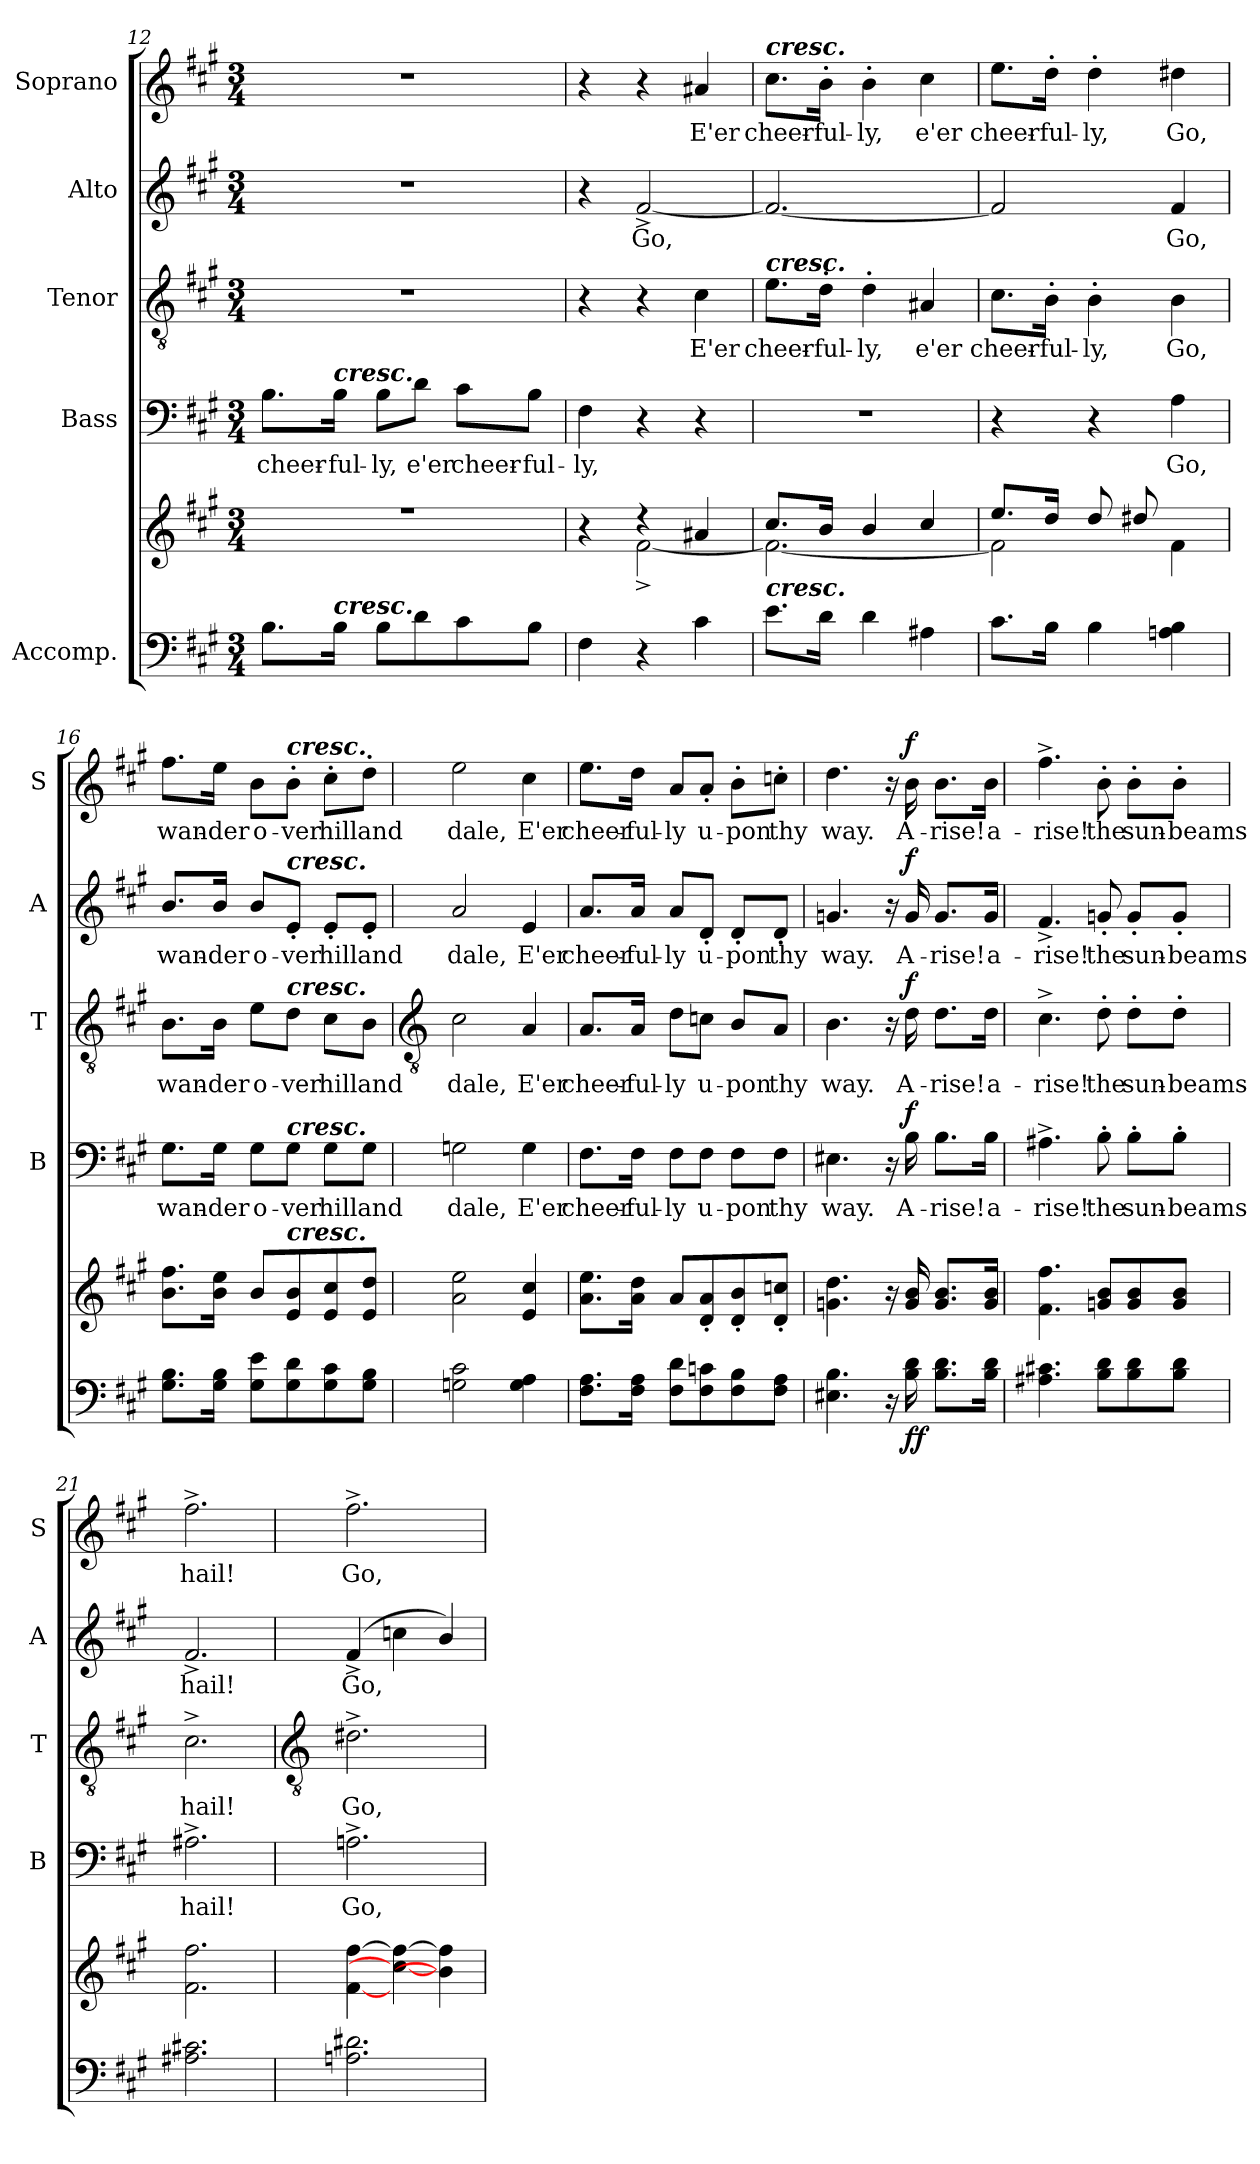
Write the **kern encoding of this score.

**kern	**kern	**dynam	**kern	**text	**dynam	**kern	**text	**dynam	**kern	**text	**dynam	**kern	**text	**dynam
*part5	*part5	*part5	*part4	*part4	*part4	*part3	*part3	*part3	*part2	*part2	*part2	*part1	*part1	*part1
*staff6	*staff5	*staff5/6	*staff4	*staff4	*staff4	*staff3	*staff3	*staff3	*staff2	*staff2	*staff2	*staff1	*staff1	*staff1
*I"Accomp.	*	*	*I"Bass	*	*	*I"Tenor	*	*	*I"Alto	*	*	*I"Soprano	*	*
*	*	*	*I'B	*	*	*I'T	*	*	*I'A	*	*	*I'S	*	*
!!LO:LB:g=z
*clefF4	*clefG2	*	*clefF4	*	*	*clefGv2	*	*	*clefG2	*	*	*clefG2	*	*
*k[f#c#g#]	*k[f#c#g#]	*	*k[f#c#g#]	*	*	*k[f#c#g#]	*	*	*k[f#c#g#]	*	*	*k[f#c#g#]	*	*
*A:	*A:	*	*A:	*	*	*A:	*	*	*A:	*	*	*A:	*	*
*M3/4	*M3/4	*	*M3/4	*	*	*M3/4	*	*	*M3/4	*	*	*M3/4	*	*
=12	=12	=12	=12	=12	=12	=12	=12	=12	=12	=12	=12	=12	=12	=12
*	*^	*	*	*	*	*	*	*	*	*	*	*	*	*
!	!LO:N:vis=1	!LO:N:vis=1	!	!	!LO:LY:b	!	!LO:N:vis=1	!	!	!LO:N:vis=1	!	!	!LO:N:vis=1	!	!
8.BL	2.r	2.ryy	.	8.B\L	cheer-	.	2.r	.	.	2.r	.	.	2.r	.	.
!	!	!	!	!LO:TX:a:Bi:t=cresc.	!	!	!	!	!	!	!	!	!	!	!
!LO:TX:a:Bi:t=cresc.	!	!	!	!	!	!	!	!	!	!	!	!	!	!	!
!	!	!	!	!	!LO:LY:b	!	!	!	!	!	!	!	!	!	!
16BJ	.	.	.	16B\Jk	-ful-	.	.	.	.	.	.	.	.	.	.
!	!	!	!	!	!LO:LY:b	!	!	!	!	!	!	!	!	!	!
8BL	.	.	.	8B\L	-ly,	.	.	.	.	.	.	.	.	.	.
!	!	!	!	!	!LO:LY:b	!	!	!	!	!	!	!	!	!	!
8d	.	.	.	8d\J	e'er	.	.	.	.	.	.	.	.	.	.
!	!	!	!	!	!LO:LY:b	!	!	!	!	!	!	!	!	!	!
8c#	.	.	.	8c#\L	cheer-	.	.	.	.	.	.	.	.	.	.
!	!	!	!	!	!LO:LY:b	!	!	!	!	!	!	!	!	!	!
8BJ	.	.	.	8B\J	-ful-	.	.	.	.	.	.	.	.	.	.
=13	=13	=13	=13	=13	=13	=13	=13	=13	=13	=13	=13	=13	=13	=13	=13
!	!	!	!	!	!LO:LY:b	!	!	!	!	!	!	!	!	!	!
4F#	4r	4ryy	.	4F#	-ly,	.	4r	.	.	4r	.	.	4r	.	.
!	!	!	!	!	!	!	!	!	!	!	!LO:LY:b	!	!	!	!
4r	4r	[2f#^\	.	4r	.	.	4r	.	.	[2f#^	Go,	.	4r	.	.
!	!	!	!	!	!	!	!	!LO:LY:b	!	!	!	!	!	!LO:LY:b	!
4c#	4a#X/	.	.	4r	.	.	4c#	E'er	.	.	.	.	4a#X	E'er	.
=14	=14	=14	=14	=14	=14	=14	=14	=14	=14	=14	=14	=14	=14	=14	=14
!	!	!	!	!	!	!	!	!	!	!	!	!	!LO:TX:a:Bi:t=cresc.	!	!
!	!	!	!	!	!	!	!LO:TX:a:Bi:t=cresc.	!	!	!	!	!	!	!	!
!	!LO:TX:b:Bi:t=cresc.	!	!	!	!	!	!	!	!	!	!	!	!	!	!
!	!	!	!	!LO:N:vis=1	!	!	!	!LO:LY:b	!	!	!	!	!	!LO:LY:b	!
8.eL	8.cc#/L	2.f#\_	.	2.r	.	.	8.e\L	cheer-	.	2.f#_	.	.	8.cc#\L	cheer-	.
!	!	!	!	!	!	!	!	!LO:LY:b	!	!	!	!	!	!LO:LY:b	!
16dJ	16b/J	.	.	.	.	.	16d'\Jk	-ful-	.	.	.	.	16b'\Jk	-ful-	.
!	!	!	!	!	!	!	!	!LO:LY:b	!	!	!	!	!	!LO:LY:b	!
4d	4b/	.	.	.	.	.	4d'	-ly,	.	.	.	.	4b'	-ly,	.
!	!	!	!	!	!	!	!	!LO:LY:b	!	!	!	!	!	!LO:LY:b	!
4A#X	4cc#/	.	.	.	.	.	4A#X	e'er	.	.	.	.	4cc#	e'er	.
=15	=15	=15	=15	=15	=15	=15	=15	=15	=15	=15	=15	=15	=15	=15	=15
!	!	!	!	!	!	!	!	!LO:LY:b	!	!	!	!	!	!LO:LY:b	!
8.c#L	8.ee/L	2f#\]	.	4r	.	.	8.c#\L	cheer-	.	2f#]	.	.	8.ee\L	cheer-	.
!	!	!	!	!	!	!	!	!LO:LY:b	!	!	!	!	!	!LO:LY:b	!
16BJ	16dd/J	.	.	.	.	.	16B'\Jk	-ful-	.	.	.	.	16dd'\Jk	-ful-	.
!	!	!	!	!	!	!	!	!LO:LY:b	!	!	!	!	!	!LO:LY:b	!
4B	8dd/	.	.	4r	.	.	4B'	-ly,	.	.	.	.	4dd'	-ly,	.
.	8dd#X/	.	.	.	.	.	.	.	.	.	.	.	.	.	.
!	!	!	!	!	!LO:LY:b	!	!	!LO:LY:b	!	!	!LO:LY:b	!	!	!LO:LY:b	!
4An 4B	4ryy	4f#\	.	4A	Go,	.	4B	Go,	.	4f#	Go,	.	4dd#X	Go,	.
=16	=16	=16	=16	=16	=16	=16	=16	=16	=16	=16	=16	=16	=16	=16	=16
!	!	!	!	!	!LO:LY:b	!	!	!LO:LY:b	!	!	!LO:LY:b	!	!	!LO:LY:b	!
*	*v	*v	*	*	*	*	*	*	*	*	*	*	*	*	*
8.G# 8.BL	8.b\ 8.ff#\L	.	8.G#\L	wan-	.	8.B\L	wan-	.	8.b/L	wan-	.	8.ff#\L	wan-	.
!	!	!	!	!LO:LY:b	!	!	!LO:LY:b	!	!	!LO:LY:b	!	!	!LO:LY:b	!
16G# 16BJ	16b\ 16ee\J	.	16G#\Jk	-der	.	16B\Jk	-der	.	16b/Jk	-der	.	16ee\Jk	-der	.
!	!	!	!	!LO:LY:b	!	!	!LO:LY:b	!	!	!LO:LY:b	!	!	!LO:LY:b	!
8G# 8eL	8b/L	.	8G#\L	o-	.	8e\L	o-	.	8b/L	o-	.	8b\L	o-	.
!	!	!	!	!	!	!	!	!	!	!	!	!LO:TX:a:Bi:t=cresc.	!	!
!	!	!	!	!	!	!	!	!	!LO:TX:a:Bi:t=cresc.	!	!	!	!	!
!	!	!	!	!	!	!LO:TX:a:Bi:t=cresc.	!	!	!	!	!	!	!	!
!	!	!	!LO:TX:a:Bi:t=cresc.	!	!	!	!	!	!	!	!	!	!	!
!	!LO:TX:a:Bi:t=cresc.	!	!	!	!	!	!	!	!	!	!	!	!	!
!	!	!	!	!LO:LY:b	!	!	!LO:LY:b	!	!	!LO:LY:b	!	!	!LO:LY:b	!
8G# 8d	8e/ 8b/	.	8G#\J	-ver	.	8d\J	-ver	.	8e'/J	-ver	.	8b'\J	-ver	.
!	!	!	!	!LO:LY:b	!	!	!LO:LY:b	!	!	!LO:LY:b	!	!	!LO:LY:b	!
8G# 8c#	8e/ 8cc#/	.	8G#\L	hill	.	8c#\L	hill	.	8e'/L	hill	.	8cc#'\L	hill	.
!	!	!	!	!LO:LY:b	!	!	!LO:LY:b	!	!	!LO:LY:b	!	!	!LO:LY:b	!
8G# 8BJ	8e/ 8dd/J	.	8G#\J	and	.	8B\J	and	.	8e'/J	and	.	8dd'\J	and	.
!!LO:LB:g=z
=17	=17	=17	=17	=17	=17	=17	=17	=17	=17	=17	=17	=17	=17	=17
*	*	*	*	*	*	*clefGv2	*	*	*	*	*	*	*	*
!	!	!	!	!LO:LY:b	!	!	!LO:LY:b	!	!	!LO:LY:b	!	!	!LO:LY:b	!
2Gn 2c#	2a 2ee	.	2Gn	dale,	.	2c#	dale,	.	2a	dale,	.	2ee	dale,	.
!	!	!	!	!LO:LY:b	!	!	!LO:LY:b	!	!	!LO:LY:b	!	!	!LO:LY:b	!
4G 4A	4e 4cc#	.	4G	E'er	.	4A	E'er	.	4e	E'er	.	4cc#	E'er	.
=18	=18	=18	=18	=18	=18	=18	=18	=18	=18	=18	=18	=18	=18	=18
!	!	!	!	!LO:LY:b	!	!	!LO:LY:b	!	!	!LO:LY:b	!	!	!LO:LY:b	!
8.F# 8.AL	8.a 8.eeL	.	8.F#\L	cheer-	.	8.A/L	cheer-	.	8.a/L	cheer-	.	8.ee\L	cheer-	.
!	!	!	!	!LO:LY:b	!	!	!LO:LY:b	!	!	!LO:LY:b	!	!	!LO:LY:b	!
16F# 16AJ	16a 16ddJ	.	16F#\Jk	-ful-	.	16A/Jk	-ful-	.	16a/Jk	-ful-	.	16dd\Jk	-ful-	.
!	!	!	!	!LO:LY:b	!	!	!LO:LY:b	!	!	!LO:LY:b	!	!	!LO:LY:b	!
8F# 8dL	8aL	.	8F#\L	-ly	.	8d\L	-ly	.	8a/L	-ly	.	8a/L	-ly	.
!	!	!	!	!LO:LY:b	!	!	!LO:LY:b	!	!	!LO:LY:b	!	!	!LO:LY:b	!
8F# 8cn	8d' 8a'	.	8F#\J	u-	.	8cn\J	u-	.	8d'/J	u-	.	8a'/J	u-	.
!	!	!	!	!LO:LY:b	!	!	!LO:LY:b	!	!	!LO:LY:b	!	!	!LO:LY:b	!
8F# 8B	8d' 8b'	.	8F#\L	-pon	.	8B/L	-pon	.	8d'/L	-pon	.	8b'\L	-pon	.
!	!	!	!	!LO:LY:b	!	!	!LO:LY:b	!	!	!LO:LY:b	!	!	!LO:LY:b	!
8F# 8AJ	8d' 8ccn'J	.	8F#\J	thy	.	8A/J	thy	.	8d'/J	thy	.	8ccn'\J	thy	.
=19	=19	=19	=19	=19	=19	=19	=19	=19	=19	=19	=19	=19	=19	=19
!	!	!	!	!LO:LY:b	!	!	!LO:LY:b	!	!	!LO:LY:b	!	!	!LO:LY:b	!
4.E#X 4.B	4.gn 4.dd	.	4.E#X	way.	.	4.B	way.	.	4.gn	way.	.	4.dd	way.	.
16r	16r	.	16r	.	.	16r	.	.	16r	.	.	16r	.	.
!	!	!LO:DY:b=2	!	!LO:LY:b	!	!	!LO:LY:b	!	!	!LO:LY:b	!	!	!LO:LY:b	!
!	!	!LO:DY:n=1:b	!	!	!LO:DY:b	!	!	!LO:DY:b	!	!	!LO:DY:b	!	!	!LO:DY:b
16B 16d	16g 16b	f f	16B	A-	f	16d	A-	f	16g	A-	f	16b	A-	f
!	!	!	!	!LO:LY:b	!	!	!LO:LY:b	!	!	!LO:LY:b	!	!	!LO:LY:b	!
8.B 8.dL	8.g 8.bL	.	8.B\L	-rise!	.	8.d\L	-rise!	.	8.g/L	-rise!	.	8.b\L	-rise!	.
!	!	!	!	!LO:LY:b	!	!	!LO:LY:b	!	!	!LO:LY:b	!	!	!LO:LY:b	!
16B 16dJ	16g 16bJ	.	16B\Jk	a-	.	16d\Jk	a-	.	16g/Jk	a-	.	16b\Jk	a-	.
=20	=20	=20	=20	=20	=20	=20	=20	=20	=20	=20	=20	=20	=20	=20
!	!	!	!	!LO:LY:b	!	!	!LO:LY:b	!	!	!LO:LY:b	!	!	!LO:LY:b	!
4.A#X 4.c#X	4.f# 4.ff#	.	4.A#X^	-rise!	.	4.c#^	-rise!	.	4.f#^	-rise!	.	4.ff#^	-rise!	.
!	!	!	!	!LO:LY:b	!	!	!LO:LY:b	!	!	!LO:LY:b	!	!	!LO:LY:b	!
8B 8dL	8gn 8bL	.	8B'	the	.	8d'	the	.	8gn'	the	.	8b'	the	.
!	!	!	!	!LO:LY:b	!	!	!LO:LY:b	!	!	!LO:LY:b	!	!	!LO:LY:b	!
8B 8d	8g 8b	.	8B'\L	sun-	.	8d'\L	sun-	.	8g'/L	sun-	.	8b'\L	sun-	.
!	!	!	!	!LO:LY:b	!	!	!LO:LY:b	!	!	!LO:LY:b	!	!	!LO:LY:b	!
8B 8dJ	8g 8bJ	.	8B'\J	-beams	.	8d'\J	-beams	.	8g'/J	-beams	.	8b'\J	-beams	.
=21	=21	=21	=21	=21	=21	=21	=21	=21	=21	=21	=21	=21	=21	=21
!	!	!	!	!LO:LY:b	!	!	!LO:LY:b	!	!	!LO:LY:b	!	!	!LO:LY:b	!
2.A#X 2.c#X	2.f# 2.ff#	.	2.A#X^	hail!	.	2.c#^	hail!	.	2.f#^	hail!	.	2.ff#^	hail!	.
!!LO:LB:g=z
=22	=22	=22	=22	=22	=22	=22	=22	=22	=22	=22	=22	=22	=22	=22
*	*	*	*	*	*	*clefGv2	*	*	*	*	*	*	*	*
!	!	!	!	!LO:LY:b	!	!	!LO:LY:b	!	!	!LO:LY:b	!	!	!LO:LY:b	!
2.An 2.d#X	[4f# [4ff#	.	2.An^	Go,	.	2.d#X^	Go,	.	(>4f#^	Go,	.	2.ff#^	Go,	.
.	4cc_ 4ff#_	.	.	.	.	.	.	.	4ccn	.	.	.	.	.
.	4b] 4ff#]	.	.	.	.	.	.	.	4b/)	.	.	.	.	.
=	=	=	=	=	=	=	=	=	=	=	=	=	=	=
*-	*-	*-	*-	*-	*-	*-	*-	*-	*-	*-	*-	*-	*-	*-
